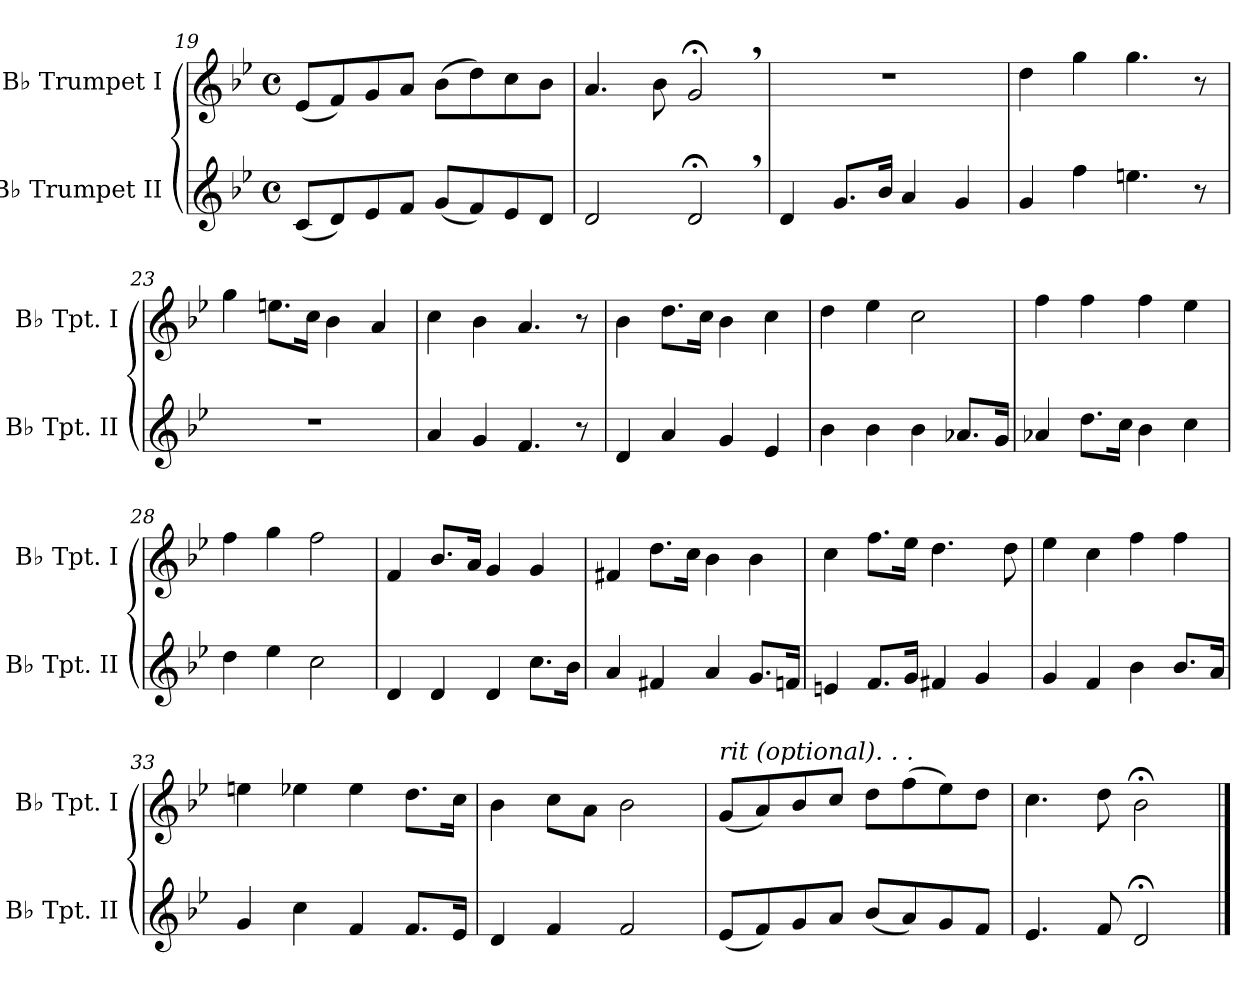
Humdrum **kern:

**kern	**kern
*part2	*part1
*staff2	*staff1
*I"B♭ Trumpet II	*I"B♭ Trumpet I
*I'B♭ Tpt. II	*I'B♭ Tpt. I
*clefG2	*clefG2
*ITrd1c2	*ITrd1c2
*k[b-e-a-d-]	*k[b-e-a-d-]
*M4/4	*M4/4
*met(c)	*met(c)
=19	=19
(8B-/L	(8d-/L
8c/)	8e-/)
8d-/	8f/
8e-/J	8g/J
(8f/L	(8a-\L
8e-/)	8cc\)
8d-/	8b-\
8c/J	8a-\J
=20	=20
2c/	4.g/
.	8a-\
2c;<,/	2f;<,/
=21	=21
4c/	1r
8.f/L	.
16a-/Jk	.
4g/	.
4f/	.
!!LO:LB:g=z
=22	=22
4f/	4cc\
4ee-\	4ff\
4.ddn\	4.ff\
8r	8r
=23	=23
1r	4ff\
.	8.ddn\L
.	16b-\Jk
.	4a-\
.	4g/
=24	=24
4g/	4b-\
4f/	4a-\
4.e-/	4.g/
8r	8r
=25	=25
4c/	4a-\
4g/	8.cc\L
.	16b-\Jk
4f/	4a-\
4d-/	4b-\
=26	=26
4a-\	4cc\
4a-\	4dd-\
4a-\	2b-\
8.g-X/L	.
16f/Jk	.
=27	=27
4g-X/	4ee-\
8.cc\L	4ee-\
16b-\Jk	.
4a-\	4ee-\
4b-\	4dd-\
=28	=28
4cc\	4ee-\
4dd-\	4ff\
2b-\	2ee-\
=29	=29
4c/	4e-/
4c/	8.a-/L
.	16g/Jk
4c/	4f/
8.b-\L	4f/
16a-\Jk	.
!!LO:LB:g=z
=30	=30
4g/	4en/
4en/	8.cc\L
.	16b-\Jk
4g/	4a-\
8.f/L	4a-\
16e-X/Jk	.
=31	=31
4dn/	4b-\
8.e-/L	8.ee-\L
16f/Jk	16dd-\Jk
4en/	4.cc\
4f/	.
.	8cc\
=32	=32
4f/	4dd-\
4e-/	4b-\
4a-\	4ee-\
8.a-/L	4ee-\
16g/Jk	.
=33	=33
4f/	4ddn\
4b-\	4dd-X\
4e-/	4dd-\
8.e-/L	8.cc\L
16d-/Jk	16b-\Jk
=34	=34
4c/	4a-\
4e-/	8b-\L
.	8g\J
2e-/	2a-\
=35	=35
!	!LO:TX:a:i:t=rit (optional). . .
(8d-/L	(8f/L
8e-/)	8g/)
8f/	8a-/
8g/J	8b-/J
(8a-/L	8cc\L
8g/)	(8ee-\
8f/	8dd-\)
8e-/J	8cc\J
=36	=36
4.d-/	4.b-\
8e-/	8cc\
2c;</	2a-;<\
==	==
*-	*-
